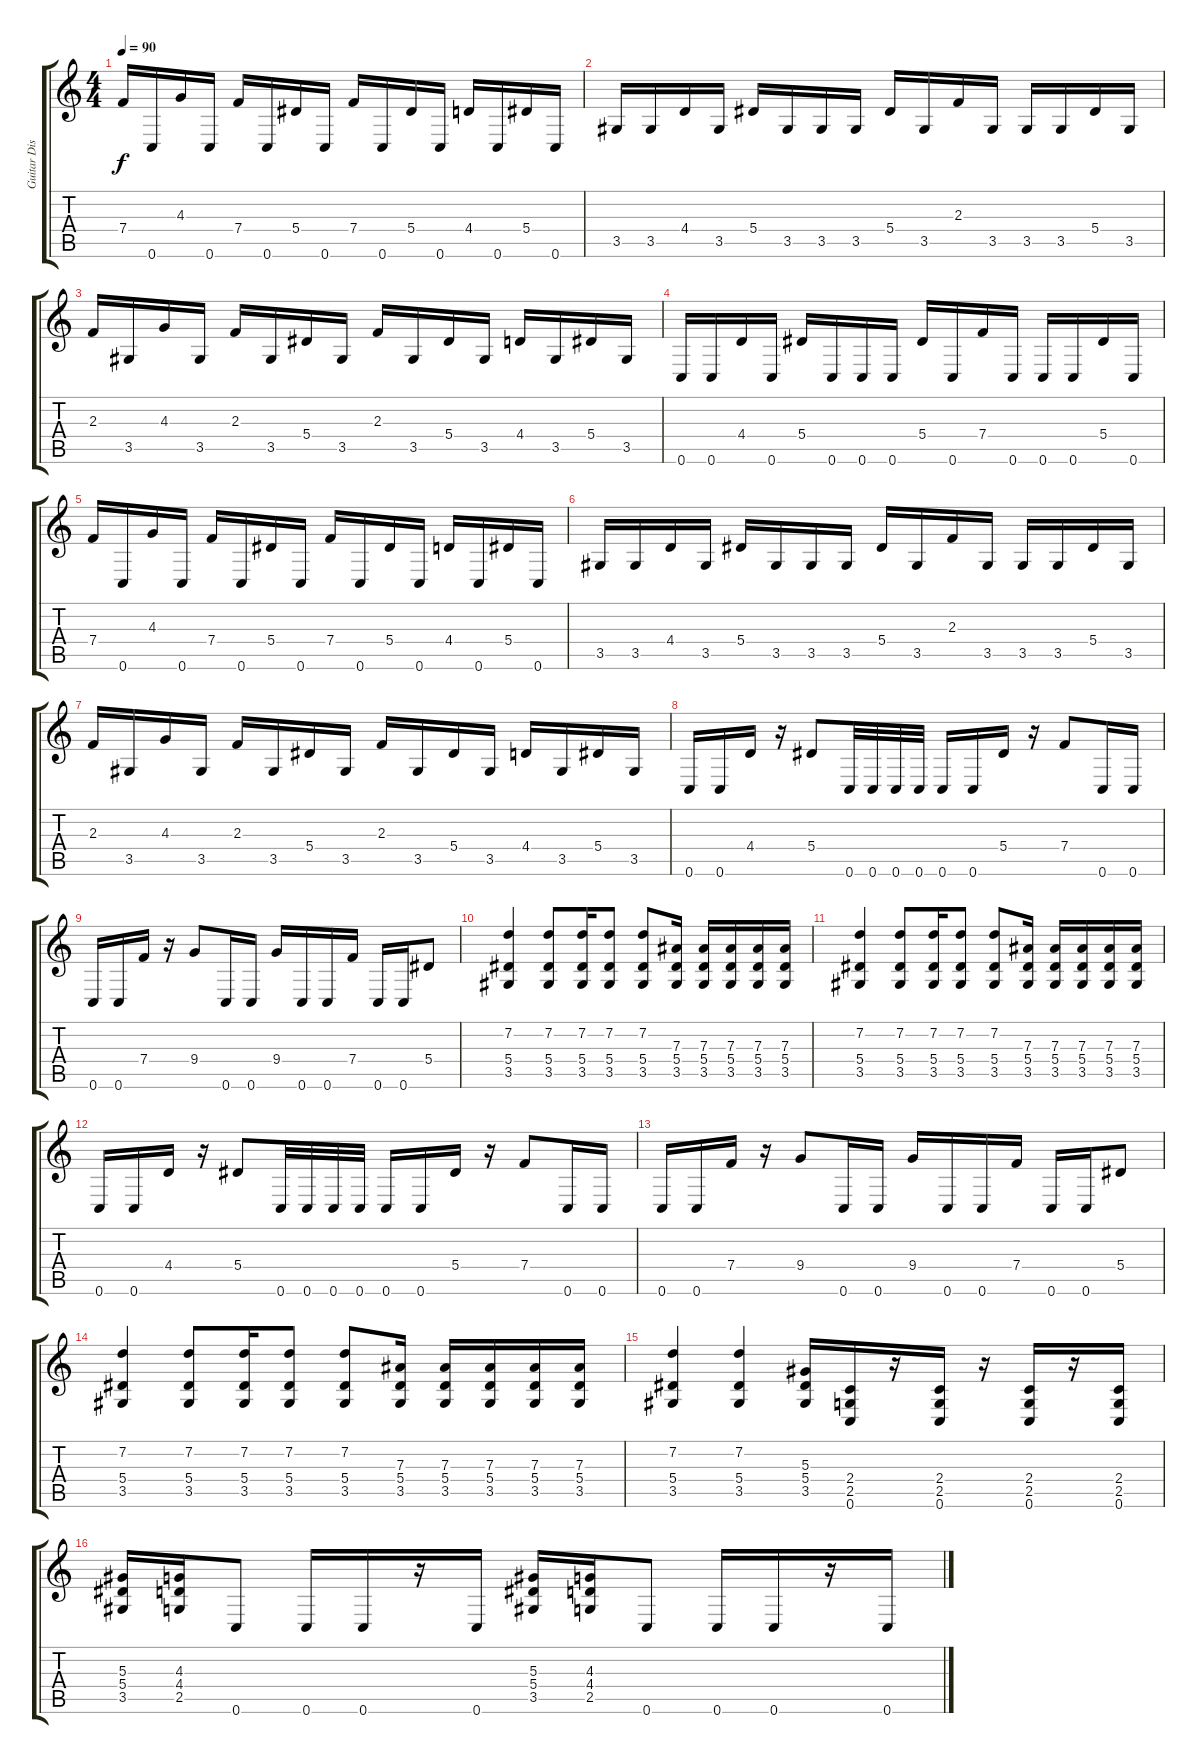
\track ("Guitar Dist 1" "Guitar Dis") {instrument overdrivenguitar}
\staff {score tabs}
\tuning (C4 G3 Eb3 Bb2 F2 C2) {hide}
\ts (4 4)
\tempo 90
\clef g2
\ks c
7.4.16{dy f} 0.6.16 4.3.16 0.6.16 7.4.16 0.6.16 5.4.16 0.6.16 7.4.16 0.6.16 5.4.16 0.6.16 4.4.16 0.6.16 5.4.16 0.6.16 |
3.5.16 3.5.16 4.4.16 3.5.16 5.4.16 3.5.16 3.5.16 3.5.16 5.4.16 3.5.16 2.3.16 3.5.16 3.5.16 3.5.16 5.4.16 3.5.16 |
2.3.16 3.5.16 4.3.16 3.5.16 2.3.16 3.5.16 5.4.16 3.5.16 2.3.16 3.5.16 5.4.16 3.5.16 4.4.16 3.5.16 5.4.16 3.5.16 |
0.6.16 0.6.16 4.4.16 0.6.16 5.4.16 0.6.16 0.6.16 0.6.16 5.4.16 0.6.16 7.4.16 0.6.16 0.6.16 0.6.16 5.4.16 0.6.16 |
7.4.16 0.6.16 4.3.16 0.6.16 7.4.16 0.6.16 5.4.16 0.6.16 7.4.16 0.6.16 5.4.16 0.6.16 4.4.16 0.6.16 5.4.16 0.6.16 |
3.5.16 3.5.16 4.4.16 3.5.16 5.4.16 3.5.16 3.5.16 3.5.16 5.4.16 3.5.16 2.3.16 3.5.16 3.5.16 3.5.16 5.4.16 3.5.16 |
2.3.16 3.5.16 4.3.16 3.5.16 2.3.16 3.5.16 5.4.16 3.5.16 2.3.16 3.5.16 5.4.16 3.5.16 4.4.16 3.5.16 5.4.16 3.5.16 |
0.6.16 0.6.16 4.4.16 r.16 5.4.8 0.6.32 0.6.32 0.6.32 0.6.32 0.6.16 0.6.16 5.4.16 r.16 7.4.8 0.6.16 0.6.16 |
0.6.16 0.6.16 7.4.16 r.16 9.4.8 0.6.16 0.6.16 9.4.16 0.6.16 0.6.16 7.4.16 0.6.16 0.6.16 5.4.8 |
(7.2 5.4 3.5).4 (7.2 5.4 3.5).8 (7.2 5.4 3.5).16 (7.2 5.4 3.5).8 (7.2 5.4 3.5).8 (7.3 5.4 3.5).16 (7.3 5.4 3.5).16 (7.3 5.4 3.5).16 (7.3 5.4 3.5).16 (7.3 5.4 3.5).16 |
(7.2 5.4 3.5).4 (7.2 5.4 3.5).8 (7.2 5.4 3.5).16 (7.2 5.4 3.5).8 (7.2 5.4 3.5).8 (7.3 5.4 3.5).16 (7.3 5.4 3.5).16 (7.3 5.4 3.5).16 (7.3 5.4 3.5).16 (7.3 5.4 3.5).16 |
0.6.16 0.6.16 4.4.16 r.16 5.4.8 0.6.32 0.6.32 0.6.32 0.6.32 0.6.16 0.6.16 5.4.16 r.16 7.4.8 0.6.16 0.6.16 |
0.6.16 0.6.16 7.4.16 r.16 9.4.8 0.6.16 0.6.16 9.4.16 0.6.16 0.6.16 7.4.16 0.6.16 0.6.16 5.4.8 |
(7.2 5.4 3.5).4 (7.2 5.4 3.5).8 (7.2 5.4 3.5).16 (7.2 5.4 3.5).8 (7.2 5.4 3.5).8 (7.3 5.4 3.5).16 (7.3 5.4 3.5).16 (7.3 5.4 3.5).16 (7.3 5.4 3.5).16 (7.3 5.4 3.5).16 |
(7.2 5.4 3.5).4 (7.2 5.4 3.5).4 (5.3 5.4 3.5).16 (2.4 2.5 0.6).16 r.16 (2.4 2.5 0.6).16 r.16 (2.4 2.5 0.6).16 r.16 (2.4 2.5 0.6).16 |
(5.3 5.4 3.5).16 (4.3 4.4 2.5).16 0.6.8 0.6.16 0.6.16 r.16 0.6.16 (5.3 5.4 3.5).16 (4.3 4.4 2.5).16 0.6.8 0.6.16 0.6.16 r.16 0.6.16
